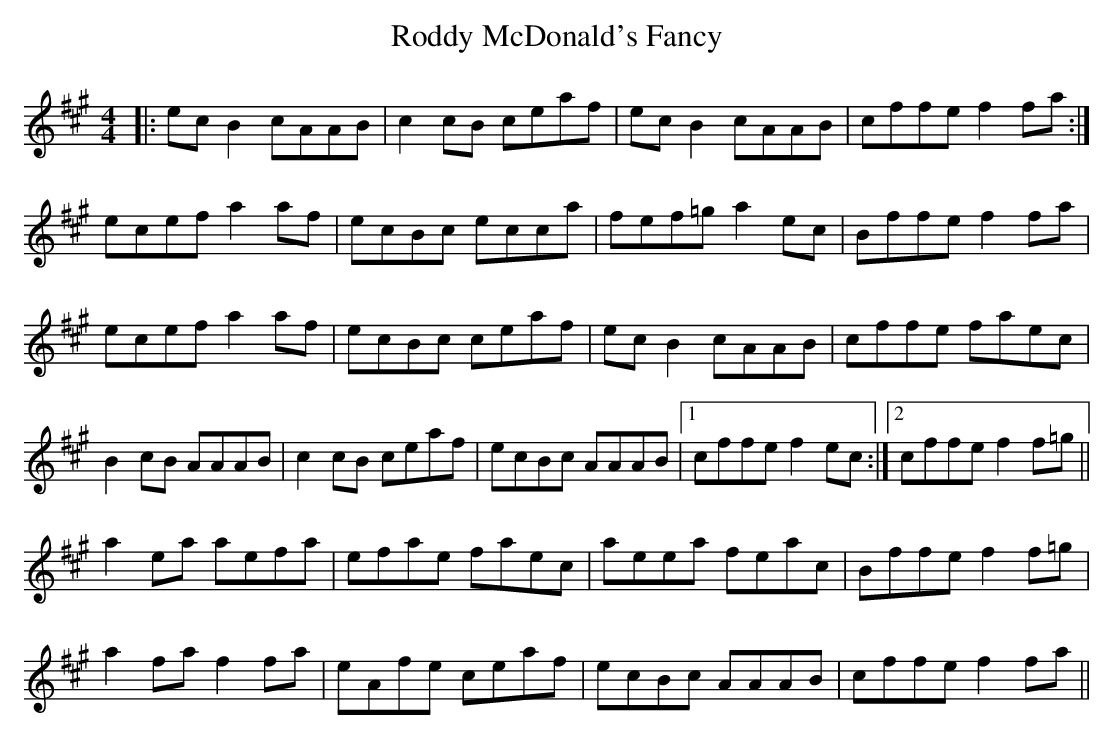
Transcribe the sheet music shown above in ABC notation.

X:1
T: Roddy McDonald's Fancy
M: 4/4
L: 1/8
K: Amaj
|:ec B2 cAAB|c2 cB ceaf|ec B2 cAAB|cffe f2 fa:|
ecef a2 af|ecBc ecca|fef=g a2 ec|Bffe f2 fa|
ecef a2 af|ecBc ceaf|ecB2 cAAB|cffe faec|
B2 cB AAAB|c2 cB ceaf|ecBc AAAB|1 cffe f2 ec:|2 cffe f2 f=g||
a2 ea aefa|efae faec|aeea feac|Bffe f2 f=g|
a2 fa f2 fa|eAfe ceaf|ecBc AAAB|cffe f2fa||
